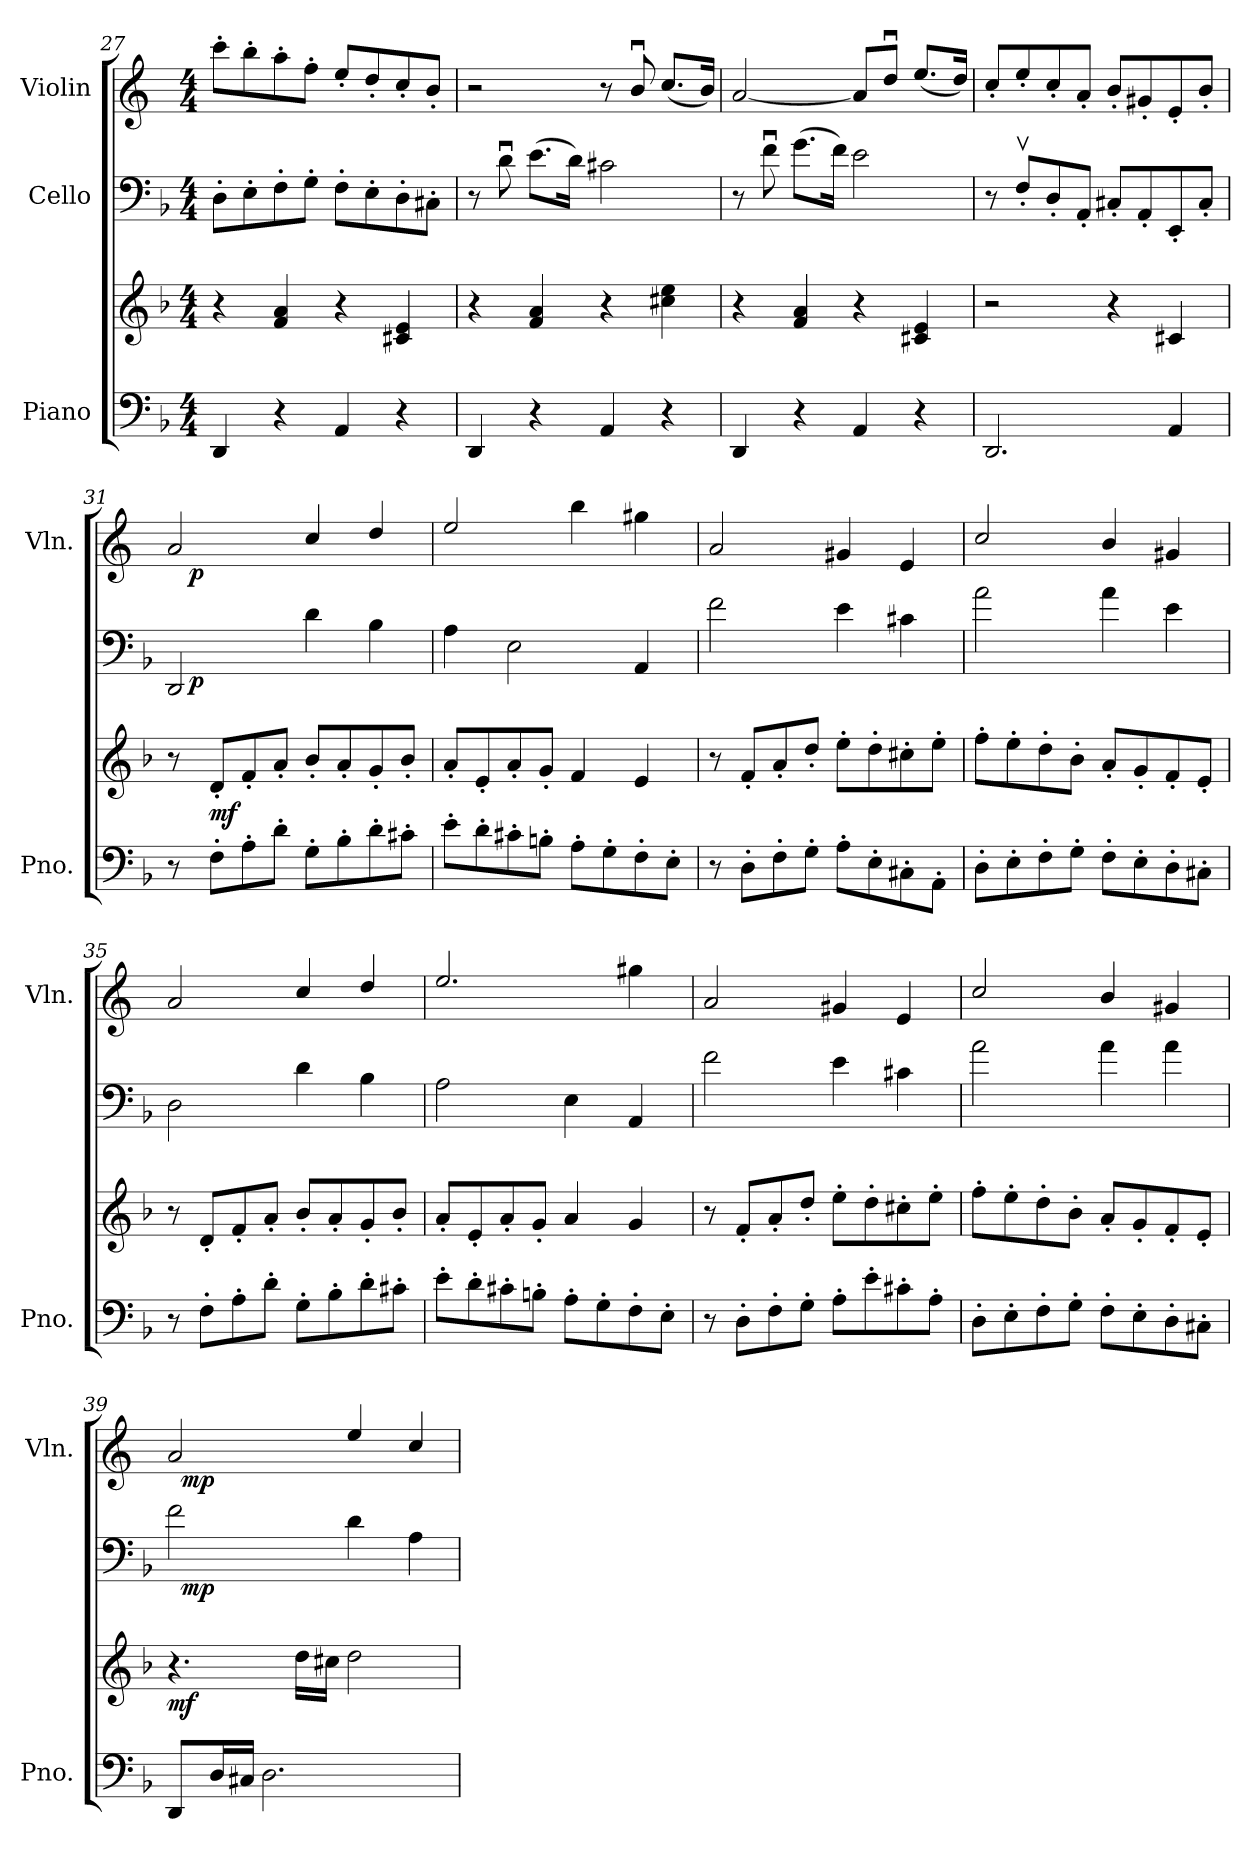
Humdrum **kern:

**kern	**kern	**dynam	**kern	**dynam	**kern	**dynam
*part3	*part3	*part3	*part2	*part2	*part1	*part1
*staff4	*staff3	*staff3/4	*staff2	*staff2	*staff1	*staff1
*I"Piano	*	*	*I"Cello	*	*I"Violin	*
*I'Pno.	*	*	*	*	*I'Vln.	*
*clefF4	*clefG2	*	*clefF4	*	*clefG2	*
*	*	*	*	*	*ITrd4c7	*
*k[b-]	*k[b-]	*	*k[b-]	*	*k[b-]	*
*F:	*F:	*	*F:	*	*F:	*
*M4/4	*M4/4	*	*M4/4	*	*M4/4	*
=27	=27	=27	=27	=27	=27	=27
4DD/	4r	.	8D'>\L	.	8ff'>\L	.
.	.	.	8E'>\	.	8ee'>\	.
4r	4f/ 4a/	.	8F'>\	.	8dd'>\	.
.	.	.	8G'>\J	.	8b-'>\J	.
4AA/	4r	.	8F'>\L	.	8a'</L	.
.	.	.	8E'>\	.	8g'</	.
4r	4c#X/ 4e/	.	8D'>\	.	8f'</	.
.	.	.	8C#X'>\J	.	8e'</J	.
=28	=28	=28	=28	=28	=28	=28
4DD/	4r	.	8r	.	2r	.
.	.	.	8du>\	.	.	.
4r	4f/ 4a/	.	(>8.e\L	.	.	.
.	.	.	16d\Jk)	.	.	.
4AA/	4r	.	2c#X\	.	8r	.
.	.	.	.	.	8eu>/	.
4r	4cc#X\ 4ee\	.	.	.	(<8.f/L	.
.	.	.	.	.	16e/Jk)	.
!!LO:LB:g=z
=29	=29	=29	=29	=29	=29	=29
4DD/	4r	.	8r	.	[2d/	.
.	.	.	8fu>\	.	.	.
4r	4f/ 4a/	.	(>8.g\L	.	.	.
.	.	.	16f\Jk)	.	.	.
4AA/	4r	.	2e\	.	8d/L]	.
.	.	.	.	.	8gu>/J	.
4r	4c#X/ 4e/	.	.	.	(<8.a/L	.
.	.	.	.	.	16g/Jk)	.
=30	=30	=30	=30	=30	=30	=30
2.DD/	2r	.	8r	.	8f'</L	.
.	.	.	8Fv>'</L	.	8a'</	.
.	.	.	8D'</	.	8f'</	.
.	.	.	8AA'</J	.	8d'</J	.
.	4r	.	8C#X'</L	.	8e'</L	.
.	.	.	8AA'</	.	8c#X'</	.
4AA/	4c#X/	.	8EE'</	.	8A'</	.
.	.	.	8C#'</J	.	8e'</J	.
=31	=31	=31	=31	=31	=31	=31
*	*	*	*^	*	*^	*
8r	8r	.	2DD/	16ryy	.	2d/	16ryy	.
!	!	!	!	!	!LO:DY:b	!	!	!LO:DY:b
.	.	.	.	2...ryy	p	.	2...ryy	p
!	!	!LO:DY:b	!	!	!	!	!	!
8F'>\L	8d'</L	mf	.	.	.	.	.	.
8A'>\	8f'</	.	.	.	.	.	.	.
8d'>\J	8a'</J	.	.	.	.	.	.	.
8G'>\L	8b-'</L	.	4d\	.	.	4f/	.	.
8B-'>\	8a'</	.	.	.	.	.	.	.
8d'>\	8g'</	.	4B-\	.	.	4g/	.	.
8c#X'>\J	8b-'</J	.	.	.	.	.	.	.
*	*	*	*v	*v	*	*	*	*
*	*	*	*	*	*v	*v	*
=32	=32	=32	=32	=32	=32	=32
8e'>\L	8a'</L	.	4A\	.	2a/	.
8d'>\	8e'</	.	.	.	.	.
8c#X'>\	8a'</	.	2E\	.	.	.
8Bn'>\J	8g'</J	.	.	.	.	.
8A'>\L	4f/	.	.	.	4ee\	.
8G'>\	.	.	.	.	.	.
8F'>\	4e/	.	4AA/	.	4cc#X\	.
8E'>\J	.	.	.	.	.	.
!!LO:PB:g=z
=33	=33	=33	=33	=33	=33	=33
8r	8r	.	2f\	.	2d/	.
8D'>\L	8f'</L	.	.	.	.	.
8F'>\	8a'</	.	.	.	.	.
8G'>\J	8dd'</J	.	.	.	.	.
8A'>\L	8ee'>\L	.	4e\	.	4c#X/	.
8E'>\	8dd'>\	.	.	.	.	.
8C#X'>\	8cc#X'>\	.	4c#X\	.	4A/	.
8AA'>\J	8ee'>\J	.	.	.	.	.
=34	=34	=34	=34	=34	=34	=34
8D'>\L	8ff'>\L	.	2a\	.	2f/	.
8E'>\	8ee'>\	.	.	.	.	.
8F'>\	8dd'>\	.	.	.	.	.
8G'>\J	8b-'>\J	.	.	.	.	.
8F'>\L	8a'</L	.	4a\	.	4e/	.
8E'>\	8g'</	.	.	.	.	.
8D'>\	8f'</	.	4e\	.	4c#X/	.
8C#X'>\J	8e'</J	.	.	.	.	.
=35	=35	=35	=35	=35	=35	=35
8r	8r	.	2D\	.	2d/	.
8F'>\L	8d'</L	.	.	.	.	.
8A'>\	8f'</	.	.	.	.	.
8d'>\J	8a'</J	.	.	.	.	.
8G'>\L	8b-'</L	.	4d\	.	4f/	.
8B-'>\	8a'</	.	.	.	.	.
8d'>\	8g'</	.	4B-\	.	4g/	.
8c#X'>\J	8b-'</J	.	.	.	.	.
=36	=36	=36	=36	=36	=36	=36
8e'>\L	8a'</L	.	2A\	.	2.a/	.
8d'>\	8e'</	.	.	.	.	.
8c#X'>\	8a'</	.	.	.	.	.
8Bn'>\J	8g'</J	.	.	.	.	.
8A'>\L	4a/	.	4E\	.	.	.
8G'>\	.	.	.	.	.	.
8F'>\	4g/	.	4AA/	.	4cc#X\	.
8E'>\J	.	.	.	.	.	.
!!LO:LB:g=z
=37	=37	=37	=37	=37	=37	=37
8r	8r	.	2f\	.	2d/	.
8D'>\L	8f'</L	.	.	.	.	.
8F'>\	8a'</	.	.	.	.	.
8G'>\J	8dd'</J	.	.	.	.	.
8A'>\L	8ee'>\L	.	4e\	.	4c#X/	.
8e'>\	8dd'>\	.	.	.	.	.
8c#X'>\	8cc#X'>\	.	4c#X\	.	4A/	.
8A'>\J	8ee'>\J	.	.	.	.	.
=38	=38	=38	=38	=38	=38	=38
8D'>\L	8ff'>\L	.	2a\	.	2f/	.
8E'>\	8ee'>\	.	.	.	.	.
8F'>\	8dd'>\	.	.	.	.	.
8G'>\J	8b-'>\J	.	.	.	.	.
8F'>\L	8a'</L	.	4a\	.	4e/	.
8E'>\	8g'</	.	.	.	.	.
8D'>\	8f'</	.	4a\	.	4c#X/	.
8C#X'>\J	8e'</J	.	.	.	.	.
=39	=39	=39	=39	=39	=39	=39
!	!	!LO:DY:b	!	!	!	!
*	*	*	*^	*	*^	*
8DD/L	4.r	mf	2f\	32ryy	.	2d/	32ryy	.
!	!	!	!	!	!LO:DY:b	!	!	!LO:DY:b
.	.	.	.	2ryy	mp	.	2ryy	mp
16D/L	.	.	.	.	.	.	.	.
16C#X/JJ	.	.	.	.	.	.	.	.
2.D\	.	.	.	.	.	.	.	.
.	16dd\LL	.	.	.	.	.	.	.
.	16cc#X\JJ	.	.	.	.	.	.	.
.	2dd\	.	4d\	.	.	4a/	.	.
.	.	.	.	4...ryy	.	.	4...ryy	.
.	.	.	4A\	.	.	4f/	.	.
*	*	*	*v	*v	*	*	*	*
*	*	*	*	*	*v	*v	*
=	=	=	=	=	=	=
*-	*-	*-	*-	*-	*-	*-
